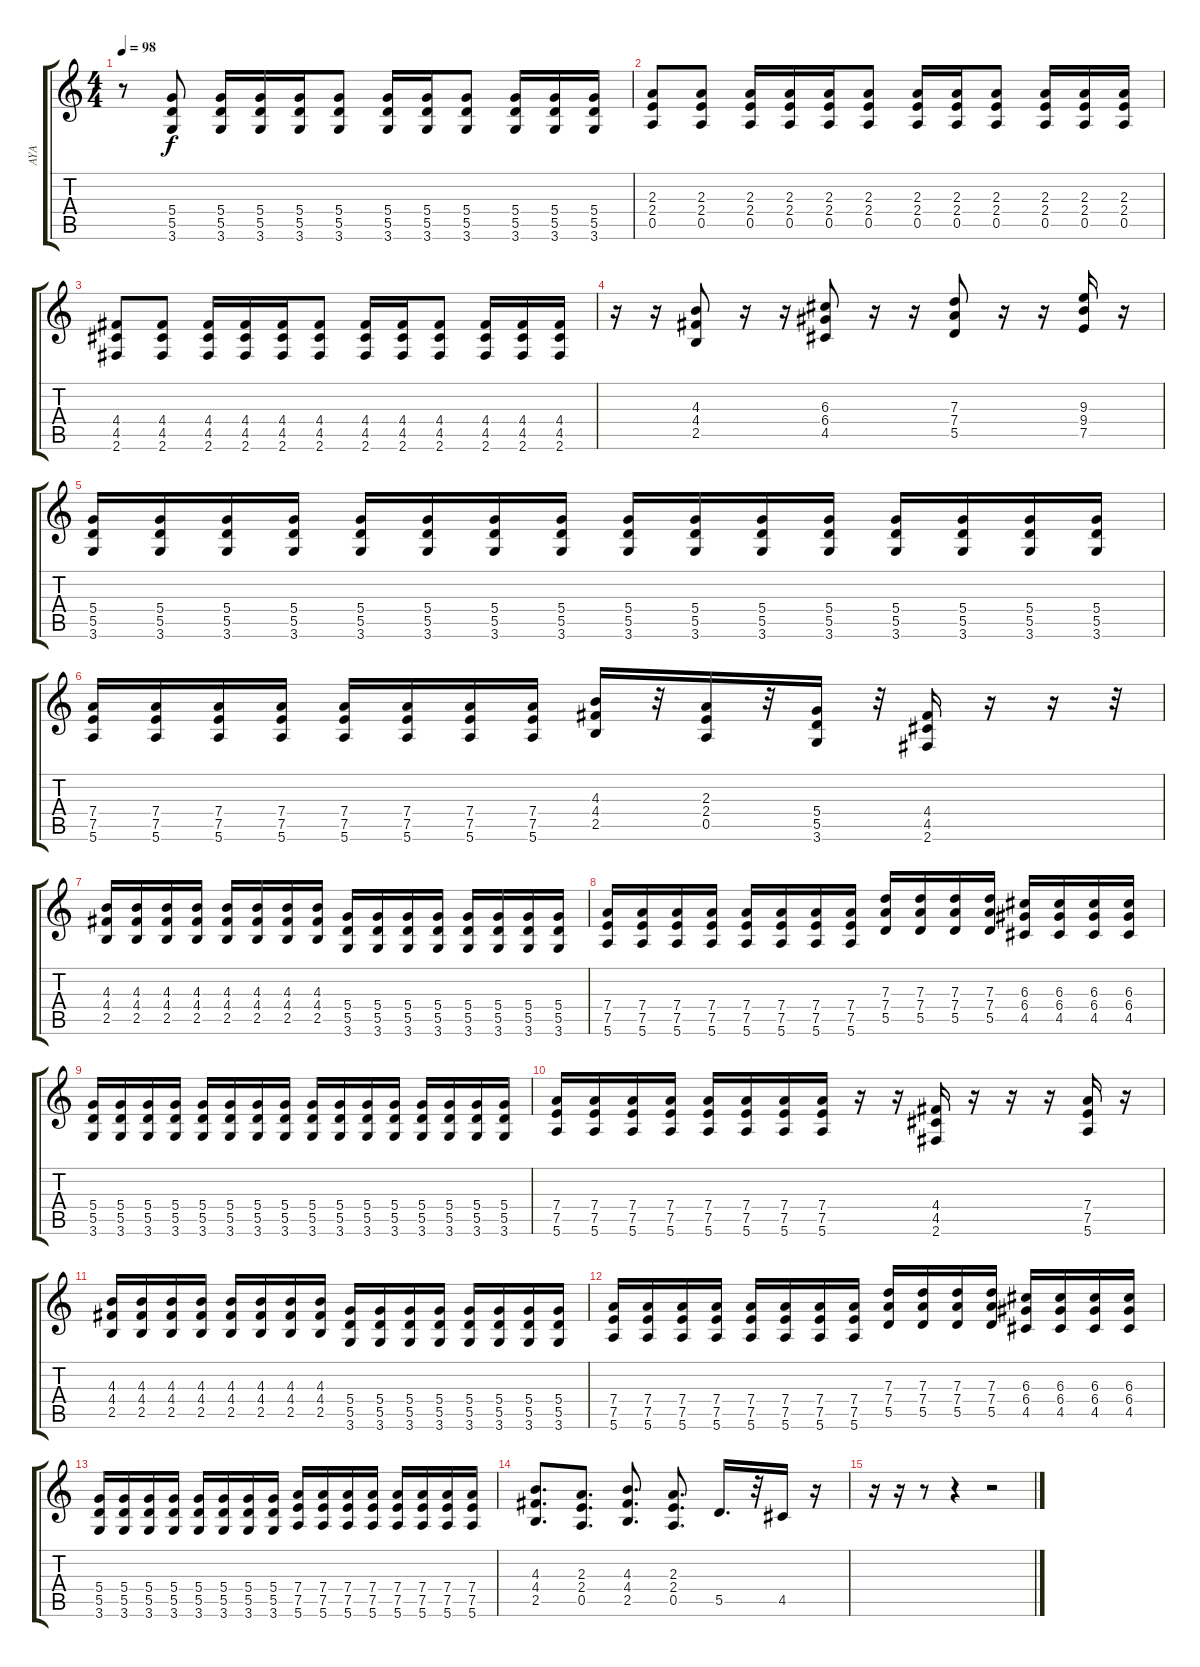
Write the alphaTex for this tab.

\track ("AYA" "AYA") {instrument distortionguitar}
\staff {score tabs}
\tuning (E4 B3 G3 D3 A2 E2) {hide}
\ts (4 4)
\tempo 98
\clef g2
\ks c
r.8{dy f} (5.4 5.5 3.6).8 (5.4 5.5 3.6).16 (5.4 5.5 3.6).16 (5.4 5.5 3.6).16 (5.4 5.5 3.6).8 (5.4 5.5 3.6).16 (5.4 5.5 3.6).16 (5.4 5.5 3.6).8 (5.4 5.5 3.6).16 (5.4 5.5 3.6).16 (5.4 5.5 3.6).16 |
(2.3 2.4 0.5).8 (2.3 2.4 0.5).8 (2.3 2.4 0.5).16 (2.3 2.4 0.5).16 (2.3 2.4 0.5).16 (2.3 2.4 0.5).8 (2.3 2.4 0.5).16 (2.3 2.4 0.5).16 (2.3 2.4 0.5).8 (2.3 2.4 0.5).16 (2.3 2.4 0.5).16 (2.3 2.4 0.5).16 |
(4.4 4.5 2.6).8 (4.4 4.5 2.6).8 (4.4 4.5 2.6).16 (4.4 4.5 2.6).16 (4.4 4.5 2.6).16 (4.4 4.5 2.6).8 (4.4 4.5 2.6).16 (4.4 4.5 2.6).16 (4.4 4.5 2.6).8 (4.4 4.5 2.6).16 (4.4 4.5 2.6).16 (4.4 4.5 2.6).16 |
r.16 r.16 (4.3 4.4 2.5).8 r.16 r.16 (6.3 6.4 4.5).8 r.16 r.16 (7.3 7.4 5.5).8 r.16 r.16 (9.3 9.4 7.5).16 r.16 |
(5.4 5.5 3.6).16 (5.4 5.5 3.6).16 (5.4 5.5 3.6).16 (5.4 5.5 3.6).16 (5.4 5.5 3.6).16 (5.4 5.5 3.6).16 (5.4 5.5 3.6).16 (5.4 5.5 3.6).16 (5.4 5.5 3.6).16 (5.4 5.5 3.6).16 (5.4 5.5 3.6).16 (5.4 5.5 3.6).16 (5.4 5.5 3.6).16 (5.4 5.5 3.6).16 (5.4 5.5 3.6).16 (5.4 5.5 3.6).16 |
(7.4 7.5 5.6).16 (7.4 7.5 5.6).16 (7.4 7.5 5.6).16 (7.4 7.5 5.6).16 (7.4 7.5 5.6).16 (7.4 7.5 5.6).16 (7.4 7.5 5.6).16 (7.4 7.5 5.6).16 (4.3 4.4 2.5).16 r.32 (2.3 2.4 0.5).16 r.32 (5.4 5.5 3.6).16 r.32 (4.4 4.5 2.6).16 r.16 r.16 r.32 |
(4.3 4.4 2.5).16 (4.3 4.4 2.5).16 (4.3 4.4 2.5).16 (4.3 4.4 2.5).16 (4.3 4.4 2.5).16 (4.3 4.4 2.5).16 (4.3 4.4 2.5).16 (4.3 4.4 2.5).16 (5.4 5.5 3.6).16 (5.4 5.5 3.6).16 (5.4 5.5 3.6).16 (5.4 5.5 3.6).16 (5.4 5.5 3.6).16 (5.4 5.5 3.6).16 (5.4 5.5 3.6).16 (5.4 5.5 3.6).16 |
(7.4 7.5 5.6).16 (7.4 7.5 5.6).16 (7.4 7.5 5.6).16 (7.4 7.5 5.6).16 (7.4 7.5 5.6).16 (7.4 7.5 5.6).16 (7.4 7.5 5.6).16 (7.4 7.5 5.6).16 (7.3 7.4 5.5).16 (7.3 7.4 5.5).16 (7.3 7.4 5.5).16 (7.3 7.4 5.5).16 (6.3 6.4 4.5).16 (6.3 6.4 4.5).16 (6.3 6.4 4.5).16 (6.3 6.4 4.5).16 |
(5.4 5.5 3.6).16 (5.4 5.5 3.6).16 (5.4 5.5 3.6).16 (5.4 5.5 3.6).16 (5.4 5.5 3.6).16 (5.4 5.5 3.6).16 (5.4 5.5 3.6).16 (5.4 5.5 3.6).16 (5.4 5.5 3.6).16 (5.4 5.5 3.6).16 (5.4 5.5 3.6).16 (5.4 5.5 3.6).16 (5.4 5.5 3.6).16 (5.4 5.5 3.6).16 (5.4 5.5 3.6).16 (5.4 5.5 3.6).16 |
(7.4 7.5 5.6).16 (7.4 7.5 5.6).16 (7.4 7.5 5.6).16 (7.4 7.5 5.6).16 (7.4 7.5 5.6).16 (7.4 7.5 5.6).16 (7.4 7.5 5.6).16 (7.4 7.5 5.6).16 r.16 r.16 (4.4 4.5 2.6).16 r.16 r.16 r.16 (7.4 7.5 5.6).16 r.16 |
(4.3 4.4 2.5).16 (4.3 4.4 2.5).16 (4.3 4.4 2.5).16 (4.3 4.4 2.5).16 (4.3 4.4 2.5).16 (4.3 4.4 2.5).16 (4.3 4.4 2.5).16 (4.3 4.4 2.5).16 (5.4 5.5 3.6).16 (5.4 5.5 3.6).16 (5.4 5.5 3.6).16 (5.4 5.5 3.6).16 (5.4 5.5 3.6).16 (5.4 5.5 3.6).16 (5.4 5.5 3.6).16 (5.4 5.5 3.6).16 |
(7.4 7.5 5.6).16 (7.4 7.5 5.6).16 (7.4 7.5 5.6).16 (7.4 7.5 5.6).16 (7.4 7.5 5.6).16 (7.4 7.5 5.6).16 (7.4 7.5 5.6).16 (7.4 7.5 5.6).16 (7.3 7.4 5.5).16 (7.3 7.4 5.5).16 (7.3 7.4 5.5).16 (7.3 7.4 5.5).16 (6.3 6.4 4.5).16 (6.3 6.4 4.5).16 (6.3 6.4 4.5).16 (6.3 6.4 4.5).16 |
(5.4 5.5 3.6).16 (5.4 5.5 3.6).16 (5.4 5.5 3.6).16 (5.4 5.5 3.6).16 (5.4 5.5 3.6).16 (5.4 5.5 3.6).16 (5.4 5.5 3.6).16 (5.4 5.5 3.6).16 (7.4 7.5 5.6).16 (7.4 7.5 5.6).16 (7.4 7.5 5.6).16 (7.4 7.5 5.6).16 (7.4 7.5 5.6).16 (7.4 7.5 5.6).16 (7.4 7.5 5.6).16 (7.4 7.5 5.6).16 |
(4.3 4.4 2.5).8{d} (2.3 2.4 0.5).8{d} (4.3 4.4 2.5).8{d} (2.3 2.4 0.5).8{d} 5.5.16{d} r.32 4.5.16 r.16 |
r.16 r.16 r.8 r.4 r.2
